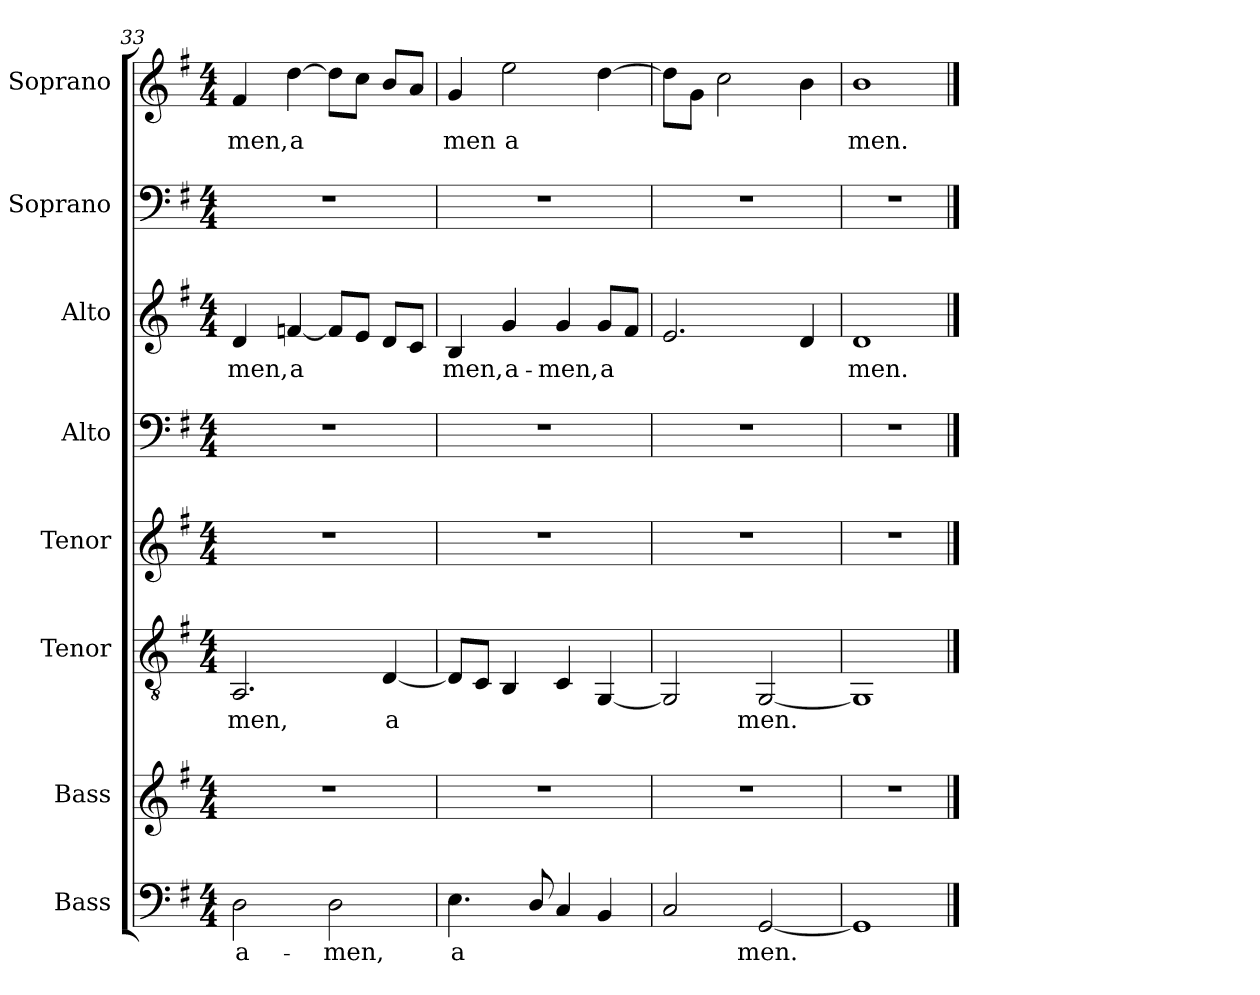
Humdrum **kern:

**kern	**text	**kern	**kern	**text	**text	**kern	**kern	**kern	**text	**text	**kern	**kern	**text	**text
*part8	*part8	*part7	*part6	*part6	*part6	*part5	*part4	*part3	*part3	*part3	*part2	*part1	*part1	*part1
*staff8	*staff8	*staff7	*staff6	*staff6	*staff6	*staff5	*staff4	*staff3	*staff3	*staff3	*staff2	*staff1	*staff1	*staff1
*I"Bass	*	*I"Bass	*I"Tenor	*	*	*I"Tenor	*I"Alto	*I"Alto	*	*	*I"Soprano	*I"Soprano	*	*
*I'bass	*	*I'bass	*I'tenor	*	*	*I'tenor	*I'alto	*I'alto	*	*	*I'soprano	*I'soprano	*	*
!!LO:LB:g=z
*clefF4	*	*clefG2	*clefGv2	*	*	*clefG2	*clefF4	*clefG2	*	*	*clefF4	*clefG2	*	*
*k[f#]	*	*k[f#]	*k[f#]	*	*	*k[f#]	*k[f#]	*k[f#]	*	*	*k[f#]	*k[f#]	*	*
*G:	*	*G:	*G:	*	*	*G:	*G:	*G:	*	*	*G:	*G:	*	*
*M4/4	*	*M4/4	*M4/4	*	*	*M4/4	*M4/4	*M4/4	*	*	*M4/4	*M4/4	*	*
=33	=33	=33	=33	=33	=33	=33	=33	=33	=33	=33	=33	=33	=33	=33
!	!LO:LY:b:color=#000000	!	!	!	!	!	!	!	!	!	!	!	!	!
!	!	!	!	!LO:LY:b:color=#000000	!	!	!	!	!	!	!	!	!	!
!	!	!	!	!	!	!	!	!	!LO:LY:b:color=#000000	!	!	!	!	!
!	!	!	!	!	!	!	!	!	!	!	!	!	!LO:LY:b:color=#000000	!
2Di\	a-	1r	2.AAi/	men,	.	1r	1r	4di/	men,	.	1r	4f#i/	men,	.
!	!	!	!	!	!	!	!	!	!LO:LY:b:color=#000000	!	!	!	!	!
!	!	!	!	!	!	!	!	!	!	!	!	!	!LO:LY:b:color=#000000	!LO:LY:b:color=#000000
.	.	.	.	.	.	.	.	[4fni/	a-	.	.	[4ddi\	a-	--
!	!LO:LY:b:color=#000000	!	!	!	!	!	!	!	!	!	!	!	!	!
2Di\	-men,	.	.	.	.	.	.	8fi/L]	.	.	.	8ddi\L]	.	.
!	!	!	!	!	!	!	!	!	!LO:LY:b:color=#000000	!	!	!	!	!
!	!	!	!	!	!	!	!	!	!	!	!	!	!LO:LY:b:color=#000000	!
.	.	.	.	.	.	.	.	8ei/J	--	.	.	8cci\J	-	.
!	!	!	!	!LO:LY:b:color=#000000	!LO:LY:b:color=#000000	!	!	!	!	!	!	!	!	!
.	.	.	[4Di/	a-	--	.	.	8di/L	.	.	.	8bi/L	.	.
.	.	.	.	.	.	.	.	8ci/J	.	.	.	8ai/J	.	.
=34	=34	=34	=34	=34	=34	=34	=34	=34	=34	=34	=34	=34	=34	=34
!	!LO:LY:b:color=#000000	!	!	!	!	!	!	!	!	!	!	!	!	!
!	!	!	!	!	!	!	!	!	!LO:LY:b:color=#000000	!	!	!	!	!
!	!	!	!	!	!	!	!	!	!	!	!	!	!LO:LY:b:color=#000000	!
4.Ei\	a-	1r	8Di/L]	.	.	1r	1r	4Bi/	- men,	.	1r	4gi/	- men	.
!	!	!	!	!LO:LY:b:color=#000000	!	!	!	!	!	!	!	!	!	!
.	.	.	8Ci/J	-	.	.	.	.	.	.	.	.	.	.
!	!	!	!	!	!	!	!	!	!LO:LY:b:color=#000000	!	!	!	!	!
!	!	!	!	!	!	!	!	!	!	!	!	!	!LO:LY:b:color=#000000	!
.	.	.	4BBi/	.	.	.	.	4gi/	a-	.	.	2eei\	a-	.
!	!LO:LY:b:color=#000000	!	!	!	!	!	!	!	!	!	!	!	!	!
8Di/	--	.	.	.	.	.	.	.	.	.	.	.	.	.
!	!	!	!	!LO:LY:b:color=#000000	!	!	!	!	!	!	!	!	!	!
!	!	!	!	!	!	!	!	!	!LO:LY:b:color=#000000	!	!	!	!	!
4Ci/	.	.	4Ci/	-	.	.	.	4gi/	-men,	.	.	.	.	.
!	!LO:LY:b:color=#000000	!	!	!	!	!	!	!	!	!	!	!	!	!
!	!	!	!	!LO:LY:b:color=#000000	!	!	!	!	!	!	!	!	!	!
!	!	!	!	!	!	!	!	!	!LO:LY:b:color=#000000	!	!	!	!	!
!	!	!	!	!	!	!	!	!	!	!	!	!	!LO:LY:b:color=#000000	!LO:LY:b:color=#000000
4BBi/	-	.	[4GGi/	-	.	.	.	8gi/L	a-	.	.	[4ddi\	--	-
!	!	!	!	!	!	!	!	!	!LO:LY:b:color=#000000	!	!	!	!	!
.	.	.	.	.	.	.	.	8f#i/J	--	.	.	.	.	.
=35	=35	=35	=35	=35	=35	=35	=35	=35	=35	=35	=35	=35	=35	=35
!	!LO:LY:b:color=#000000	!	!	!	!	!	!	!	!	!	!	!	!	!
!	!	!	!	!LO:LY:b:color=#000000	!	!	!	!	!	!	!	!	!	!
!	!	!	!	!	!	!	!	!	!LO:LY:b:color=#000000	!	!	!	!	!
2Ci/	-	1r	2GGi/]	-	.	1r	1r	2.ei/	-	.	1r	8ddi\L]	.	.
!	!	!	!	!	!	!	!	!	!	!	!	!	!LO:LY:b:color=#000000	!
.	.	.	.	.	.	.	.	.	.	.	.	8gi\J	-	.
.	.	.	.	.	.	.	.	.	.	.	.	2cci\	.	.
!	!LO:LY:b:color=#000000	!	!	!	!	!	!	!	!	!	!	!	!	!
!	!	!	!	!LO:LY:b:color=#000000	!	!	!	!	!	!	!	!	!	!
[2GGi/	- men.	.	[2GGi/	- men.	.	.	.	.	.	.	.	.	.	.
!	!	!	!	!	!	!	!	!	!LO:LY:b:color=#000000	!LO:LY:b:color=#000000	!	!	!	!
.	.	.	.	.	.	.	.	4di/	-	-	.	4bi\	.	.
=36	=36	=36	=36	=36	=36	=36	=36	=36	=36	=36	=36	=36	=36	=36
!	!	!	!	!	!	!	!	!	!LO:LY:b:color=#000000	!	!	!	!	!
!	!	!	!	!	!	!	!	!	!	!	!	!	!LO:LY:b:color=#000000	!
1GGi]	.	1r	1GGi]	.	.	1r	1r	1di	men.	.	1r	1bi	men.	.
==	==	==	==	==	==	==	==	==	==	==	==	==	==	==
*-	*-	*-	*-	*-	*-	*-	*-	*-	*-	*-	*-	*-	*-	*-
